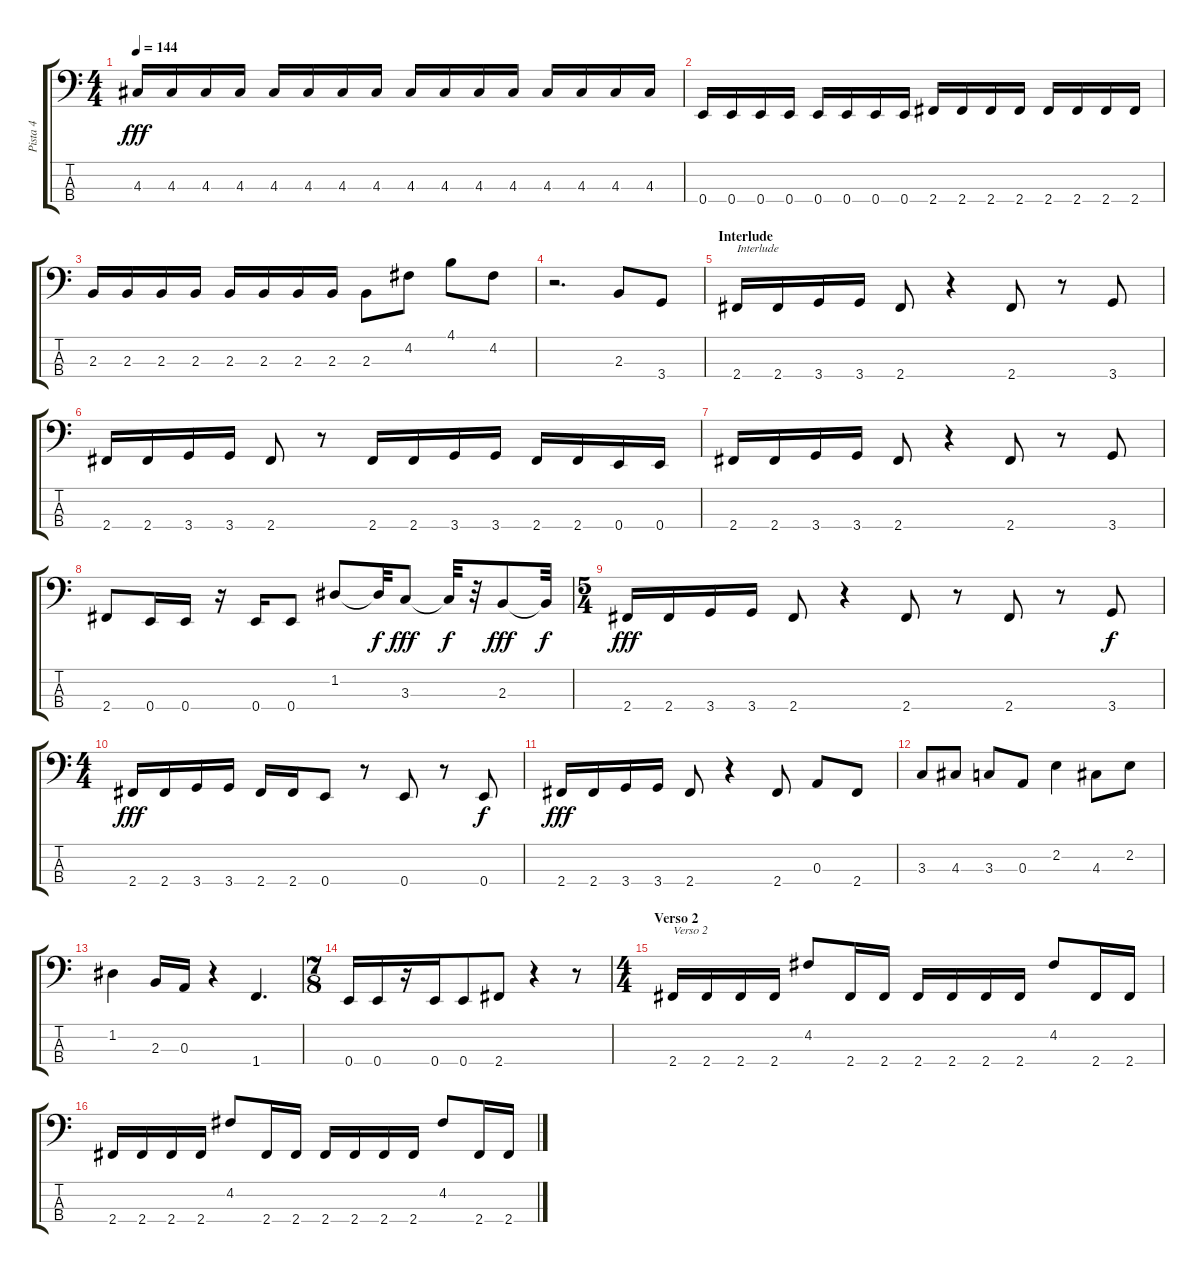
\track ("Pista 4" "Pista 4") {instrument electricbassfinger}
\staff {score tabs}
\tuning (G2 D2 A1 E1) {hide}
\ts (4 4)
\tempo 144
\clef f4
\ks c
4.3.16{dy fff} 4.3.16 4.3.16 4.3.16 4.3.16 4.3.16 4.3.16 4.3.16 4.3.16 4.3.16 4.3.16 4.3.16 4.3.16 4.3.16 4.3.16 4.3.16 |
0.4.16 0.4.16 0.4.16 0.4.16 0.4.16 0.4.16 0.4.16 0.4.16 2.4.16 2.4.16 2.4.16 2.4.16 2.4.16 2.4.16 2.4.16 2.4.16 |
2.3.16 2.3.16 2.3.16 2.3.16 2.3.16 2.3.16 2.3.16 2.3.16 2.3.8 4.2.8 4.1.8 4.2.8 |
r.2{d} 2.3.8 3.4.8 |
\section ("" "Interlude")
2.4.16{txt "Interlude"} 2.4.16 3.4.16 3.4.16 2.4.8 r.4 2.4.8 r.8 3.4.8 |
2.4.16 2.4.16 3.4.16 3.4.16 2.4.8 r.8 2.4.16 2.4.16 3.4.16 3.4.16 2.4.16 2.4.16 0.4.16 0.4.16 |
2.4.16 2.4.16 3.4.16 3.4.16 2.4.8 r.4 2.4.8 r.8 3.4.8 |
2.4.8 0.4.16 0.4.16 r.16 0.4.16 0.4.8 1.2.8 1.2{t}.32{dy f} 3.3.8{dy fff} 3.3{t}.32{dy f} r.32 2.3.8{dy fff} 2.3{t}.32{dy f} |
\ts (5 4)
2.4.16{dy fff} 2.4.16 3.4.16 3.4.16 2.4.8 r.4 2.4.8 r.8 2.4.8 r.8 3.4.8{dy f} |
\ts (4 4)
2.4.16{dy fff} 2.4.16 3.4.16 3.4.16 2.4.16 2.4.16 0.4.8 r.8 0.4.8 r.8 0.4.8{dy f} |
2.4.16{dy fff} 2.4.16 3.4.16 3.4.16 2.4.8 r.4 2.4.8 0.3.8 2.4.8 |
3.3.8 4.3.8 3.3.8 0.3.8 2.2.4 4.3.8 2.2.8 |
1.2.4 2.3.16 0.3.16 r.4 1.4.4{d} |
\ts (7 8)
0.4.16 0.4.16 r.16 0.4.16 0.4.8 2.4.8 r.4 r.8 |
\ts (4 4)
\section ("" "Verso 2")
2.4.16{txt "Verso 2"} 2.4.16 2.4.16 2.4.16 4.2.8 2.4.16 2.4.16 2.4.16 2.4.16 2.4.16 2.4.16 4.2.8 2.4.16 2.4.16 |
2.4.16 2.4.16 2.4.16 2.4.16 4.2.8 2.4.16 2.4.16 2.4.16 2.4.16 2.4.16 2.4.16 4.2.8 2.4.16 2.4.16
